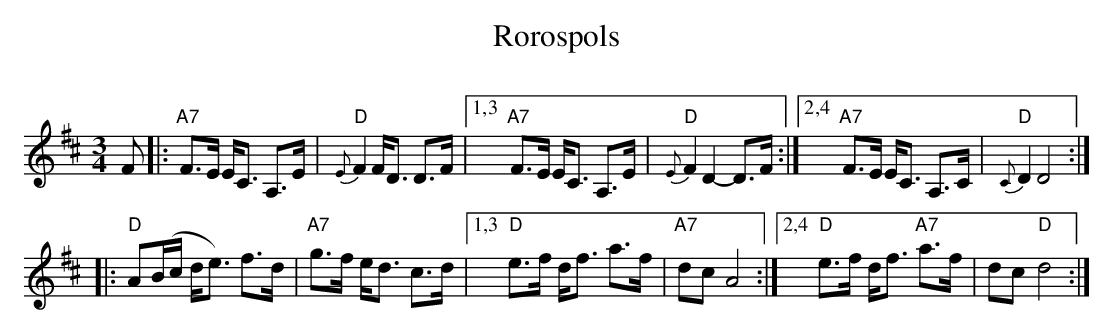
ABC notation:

X:1
T: R\orospols
O:
M: 3/4
L: 1/16
K:  D
F2 \
|: "A7"F3E EC3 A,3E | "D"{E}F4 FD3 D3F |1,3 "A7"F3E EC3 A,3E | "D"{E}F4 D4- D3F :|2,4 "A7"F3E EC3 A,3C | "D"{C}D4 D8 :|
|: "D"A2(Bc de3) f3d | "A7"g3f ed3 c3d |1,3 "D"e3f df3 a3f | "A7"d2c2 A8 :|2,4 "D"e3f df3 "A7"a3f | d2c2 "D"d8 :|
